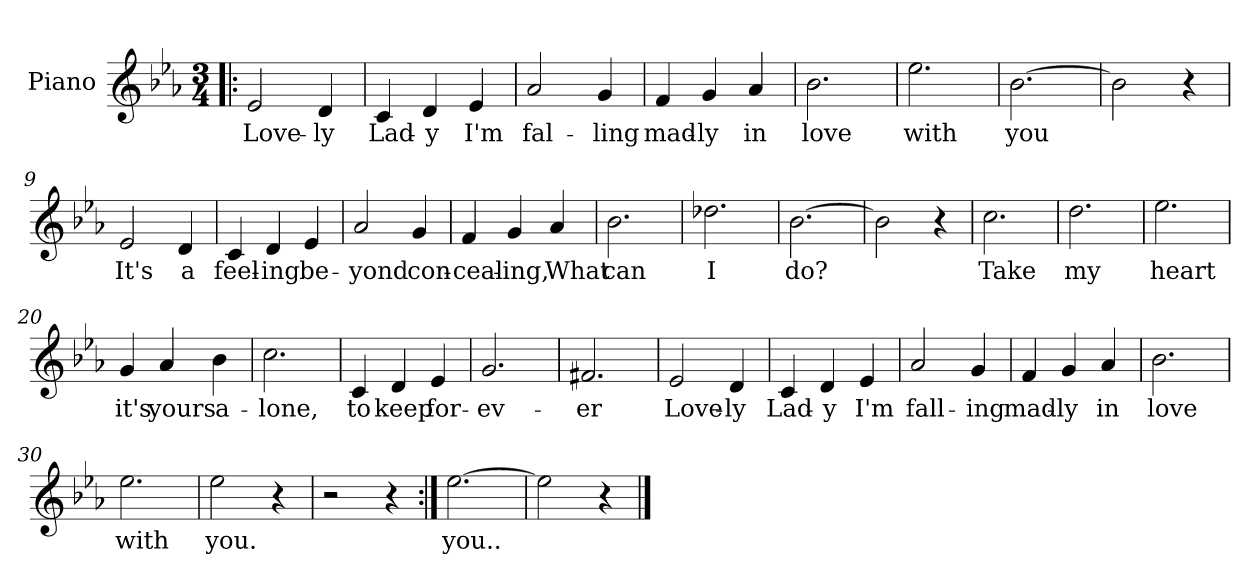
**kern	**text
*part1	*part1
*staff1	*staff1
*I"Piano	*
*I'Pno.	*
*clefG2	*
*k[b-e-a-]	*
*E-:	*
*M3/4	*
=1!|:	=1!|:
2e-/	Love-
4d/	-ly
=2	=2
4c/	Lad-
4d/	-y
4e-/	I'm
=3	=3
2a-/	fal-
4g/	-ling
=4	=4
4f/	mad-
4g/	-ly
4a-/	in
=5	=5
2.b-\	love
=6	=6
2.ee-\	with
=7	=7
[2.b-\	you
!!LO:LB:g=z
=8	=8
2b-\]	.
4r	.
=9	=9
2e-/	It's
4d/	a
=10	=10
4c/	feel-
4d/	-ing
4e-/	be-
=11	=11
2a-/	-yond
4g/	con-
=12	=12
4f/	-ceal-
4g/	-ing,
4a-/	What
=13	=13
2.b-\	can
=14	=14
2.dd-X\	I
!!LO:LB:g=z
=15	=15
[2.b-\	do?
=16	=16
2b-\]	.
4r	.
=17	=17
2.cc\	Take
=18	=18
2.dd\	my
=19	=19
2.ee-\	heart
=20	=20
4g/	it's
4a-/	yours
4b-\	a-
=21	=21
2.cc\	-lone,
!!LO:LB:g=z
=22	=22
4c/	to
4d/	keep
4e-/	for-
=23	=23
2.g/	-ev-
=24	=24
2.f#X/	-er
=25	=25
2e-/	Love-
4d/	-ly
=26	=26
4c/	Lad-
4d/	-y
4e-/	I'm
=27	=27
2a-/	fall-
4g/	-ing
!!LO:LB:g=z
=28	=28
4f/	mad-
4g/	-ly
4a-/	in
=29	=29
2.b-\	love
=30	=30
2.ee-\	with
=31	=31
2ee-\	you.
4r	.
=32	=32
2r	.
4r	.
=33:|!	=33:|!
[2.ee-\	you..
=34	=34
2ee-\]	.
4r	.
==	==
*-	*-
